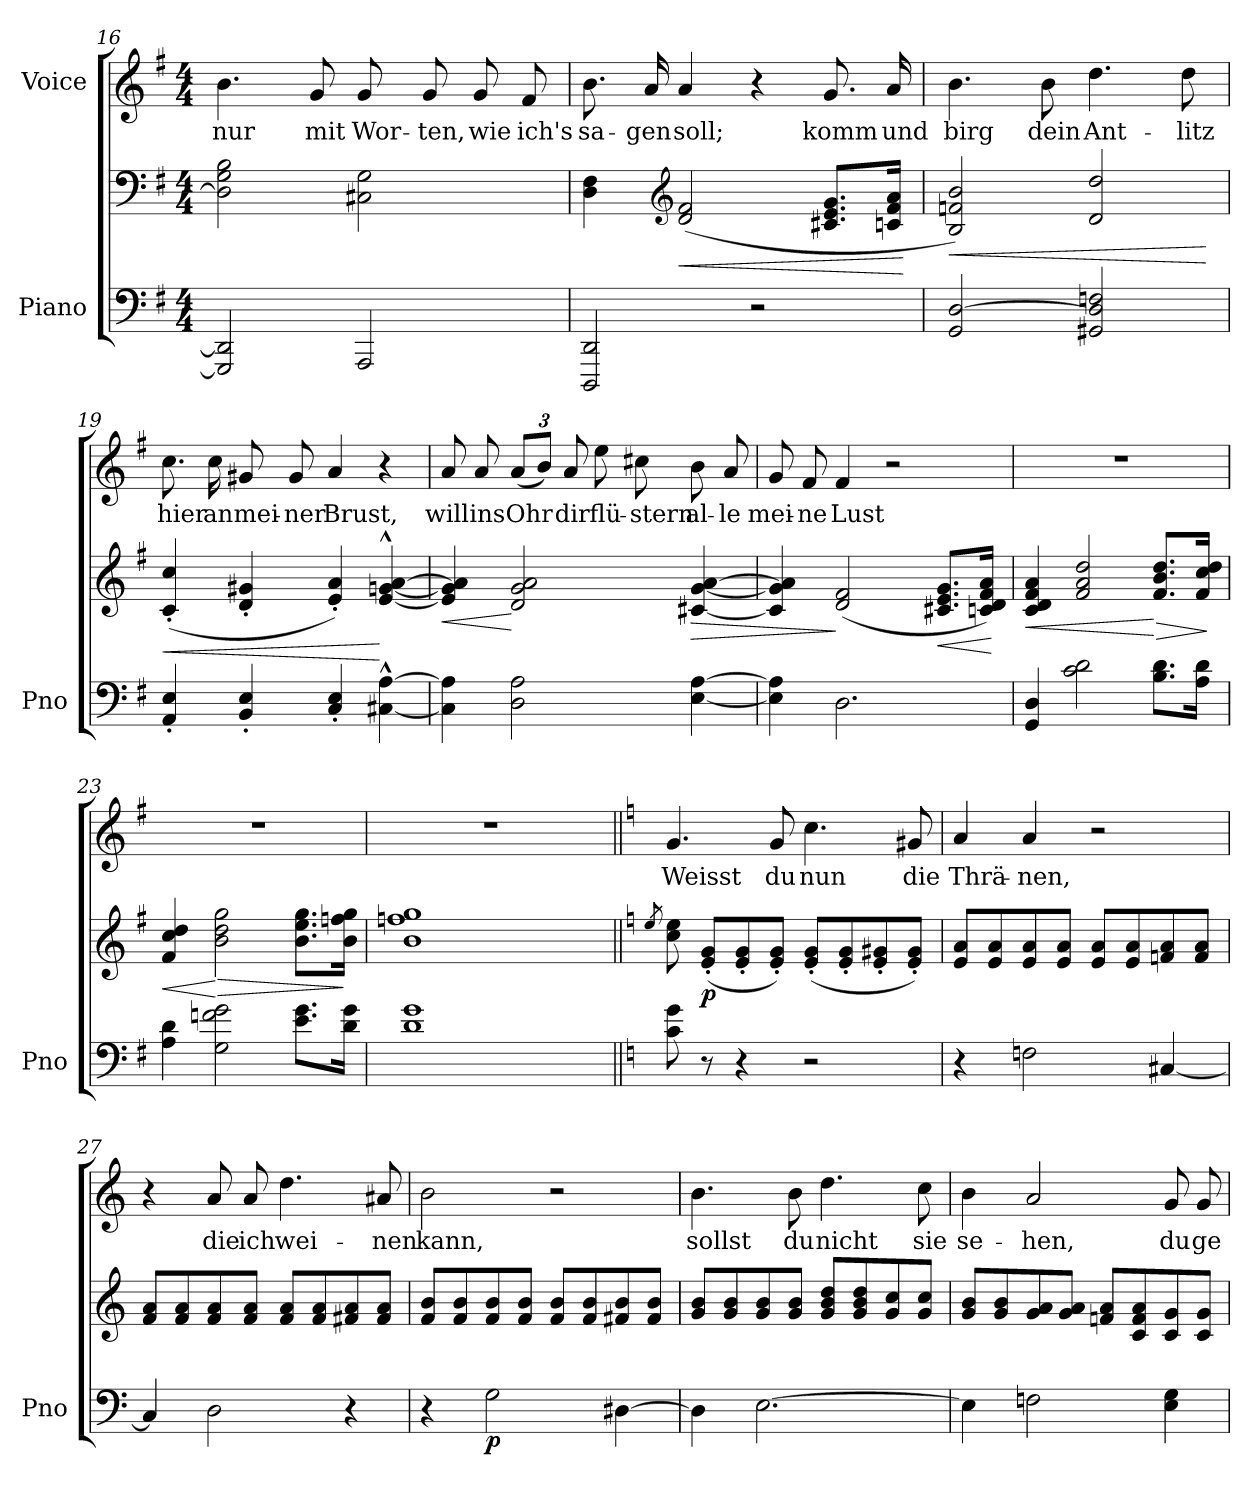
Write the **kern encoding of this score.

**kern	**kern	**dynam	**kern	**text
*part2	*part2	*part2	*part1	*part1
*staff3	*staff2	*staff2/3	*staff1	*staff1
*I"Piano	*	*	*I"Voice	*
*I'Pno	*	*	*	*
*clefF4	*clefF4	*	*clefG2	*
*k[f#]	*k[f#]	*	*k[f#]	*
*M4/4	*M4/4	*	*M4/4	*
=16	=16	=16	=16	=16
!	!	!	!	!LO:LY:b
2GGG/] 2DD/]	2D\] 2G\ 2B\	.	4.b\	nur
!	!	!	!	!LO:LY:b
.	.	.	8g/	mit
!	!	!	!	!LO:LY:b
2AAA/	2C#X\ 2G\	.	8g/	Wor-
!	!	!	!	!LO:LY:b
.	.	.	8g/	-ten,
!	!	!	!	!LO:LY:b
.	.	.	8g/	wie
!	!	!	!	!LO:LY:b
.	.	.	8f#/	ich's
!!LO:LB:g=z
=17	=17	=17	=17	=17
!	!	!	!	!LO:LY:b
2DDD/ 2DD/	4D\ 4F#\	.	8.b\	sa-
!	!	!	!	!LO:LY:b
.	.	.	16a/	-gen
*	*clefG2	*	*	*
!	!	!LO:HP:b	!	!LO:LY:b
.	(2d/ 2f#/	<	4a/	soll;
2r	.	.	4r	.
!	!	!	!	!LO:LY:b
.	8.c#X/ 8.e/ 8.g/L	.	8.g/	komm
!	!	!	!	!LO:LY:b
.	16cn/ 16f#/ 16a/Jk	.	16a/	und
.	.	[	.	.
=18	=18	=18	=18	=18
!	!	!LO:HP:b	!	!LO:LY:b
2GG/ [2D/	2B/ 2fn/ 2b/)	<	4.b\	birg
!	!	!	!	!LO:LY:b
.	.	.	8b\	dein
!	!	!	!	!LO:LY:b
2GG#X/ 2D/] 2Fn/	2d/ 2dd/	.	4.dd\	Ant-
!	!	!	!	!LO:LY:b
.	.	.	8dd\	-litz
.	.	[	.	.
=19	=19	=19	=19	=19
!	!	!LO:HP:b	!	!LO:LY:b
4AA/' 4E/'	(4c/' 4cc/'	<	8.cc\	hier
!	!	!	!	!LO:LY:b
.	.	.	16cc\	an
!	!	!	!	!LO:LY:b
4BB/' 4E/'	4d/' 4g#X/'	.	8g#X/	mei-
!	!	!	!	!LO:LY:b
.	.	.	8g#/	-ner
!	!	!	!	!LO:LY:b
4C/' 4E/'	4e/' 4a/')	.	4a/	Brust,
[4C#X\^^ [4A\^^	[4e/^^ [4gn/^^ [4a/^^	[	4r	.
=20	=20	=20	=20	=20
!	!	!LO:HP:b	!	!LO:LY:b
4C#\] 4A\]	4e/] 4g/] 4a/]	<	8a/	will
!	!	!	!	!LO:LY:b
.	.	.	8a/	ins
*	*	*	*Xbrackettup	*
!	!	!	!	!LO:LY:b
2D\ 2A\	2d/ 2g/ 2a/	[	(12a/L	Ohr
.	.	.	12b/J)	.
!	!	!	!	!LO:LY:b
.	.	.	12a/	dir
!	!	!	!	!LO:LY:b
.	.	.	8ee\	flü-
!	!	!	!	!LO:LY:b
.	.	.	8cc#X\	-stern
!	!	!LO:HP:b	!	!LO:LY:b
[4E\ [4A\	[4c#X/ [4g/ [4a/	>	8b\	al-
!	!	!	!	!LO:LY:b
.	.	.	8a/	-le
=21	=21	=21	=21	=21
!	!	!	!	!LO:LY:b
4E\] 4A\]	4c#/] 4g/] 4a/]	.	8g/	mei-
!	!	!	!	!LO:LY:b
.	.	.	8f#/	-ne
!	!	!	!	!LO:LY:b
2.D\	(2d/ 2f#/	]	4f#/	Lust
.	.	.	2r	.
!	!	!LO:HP:b	!	!
.	8.c#X/ 8.e/ 8.g/L	<	.	.
.	16cn/ 16d/ 16f#/ 16a/Jk)	.	.	.
.	.	[	.	.
!!LO:LB:g=z
=22	=22	=22	=22	=22
!	!	!LO:HP:b	!	!
4GG/ 4D/	4c/ 4d/ 4f#/ 4a/	<	1r	.
2c\ 2d\	2f#/ 2a/ 2dd/	.	.	.
!	!	!LO:HP:n=1:b	!	!
8.B\ 8.d\L	8.f#/ 8.b/ 8.dd/L	[ >	.	.
16A\ 16d\Jk	16f#/ 16cc/ 16dd/Jk	.	.	.
.	.	]	.	.
=23	=23	=23	=23	=23
!	!	!LO:HP:b	!	!
4A\ 4d\	4f#/ 4cc/ 4dd/	<	1r	.
!	!	!LO:HP:n=1:b	!	!
2G\ 2fn\ 2g\	2b\ 2dd\ 2gg\	[ >	.	.
8.e\ 8.g\L	8.b\ 8.ee\ 8.gg\L	.	.	.
16d\ 16g\Jk	16b\ 16ffn\ 16gg\Jk	]	.	.
=24	=24	=24	=24	=24
*	*^	*	*	*
1d 1g	1b 1ffn 1gg	4rcyy	.	1r	.
.	.	4rcyy	.	.	.
.	.	4rcyy	.	.	.
.	.	4rcyy	.	.	.
*	*v	*v	*	*	*
=25||	=25||	=25||	=25||	=25||
*k[]	*k[]	*	*k[]	*
.	8qee/	.	.	.
!	!	!	!	!LO:LY:b
8c\ 8g\	8cc\ 8ee\	.	4.g/	Weisst
!	!	!LO:DY:b	!	!
8r	(8e/' 8g/'L	p	.	.
4r	8e/' 8g/'	.	.	.
!	!	!	!	!LO:LY:b
.	8e/' 8g/'J)	.	8g/	du
!	!	!	!	!LO:LY:b
2r	(8e/' 8g/'L	.	4.cc\	nun
.	8e/' 8g/'	.	.	.
.	8e/' 8g#X/'	.	.	.
!	!	!	!	!LO:LY:b
.	8e/' 8g#/'J)	.	8g#X/	die
=26	=26	=26	=26	=26
!	!	!	!	!LO:LY:b
4r	8e/ 8a/L	.	4a/	Thrä-
.	8e/ 8a/	.	.	.
!	!	!	!	!LO:LY:b
2Fn\	8e/ 8a/	.	4a/	-nen,
.	8e/ 8a/J	.	.	.
.	8e/ 8a/L	.	2r	.
.	8e/ 8a/	.	.	.
[4C#X/	8fn/ 8a/	.	.	.
.	8f/ 8a/J	.	.	.
=27	=27	=27	=27	=27
4C#/]	8f/ 8a/L	.	4r	.
.	8f/ 8a/	.	.	.
!	!	!	!	!LO:LY:b
2D\	8f/ 8a/	.	8a/	die
!	!	!	!	!LO:LY:b
.	8f/ 8a/J	.	8a/	ich
!	!	!	!	!LO:LY:b
.	8f/ 8a/L	.	4.dd\	wei-
.	8f/ 8a/	.	.	.
4r	8f#X/ 8a/	.	.	.
!	!	!	!	!LO:LY:b
.	8f#/ 8a/J	.	8a#X/	-nen
=28	=28	=28	=28	=28
!	!	!	!	!LO:LY:b
4r	8f/ 8b/L	.	2b\	kann,
.	8f/ 8b/	.	.	.
!	!	!LO:DY:b=2	!	!
2G\	8f/ 8b/	p	.	.
.	8f/ 8b/J	.	.	.
.	8f/ 8b/L	.	2r	.
.	8f/ 8b/	.	.	.
[4D#X\	8f#X/ 8b/	.	.	.
.	8f#/ 8b/J	.	.	.
!!LO:PB:g=z
=29	=29	=29	=29	=29
!	!	!	!	!LO:LY:b
4D#\]	8g/ 8b/L	.	4.b\	sollst
.	8g/ 8b/	.	.	.
[2.E\	8g/ 8b/	.	.	.
!	!	!	!	!LO:LY:b
.	8g/ 8b/J	.	8b\	du
!	!	!	!	!LO:LY:b
.	8g/ 8b/ 8dd/L	.	4.dd\	nicht
.	8g/ 8b/ 8dd/	.	.	.
.	8g/ 8cc/	.	.	.
!	!	!	!	!LO:LY:b
.	8g/ 8cc/J	.	8cc\	sie
=30	=30	=30	=30	=30
!	!	!	!	!LO:LY:b
4E\]	8g/ 8b/L	.	4b\	se-
.	8g/ 8b/	.	.	.
!	!	!	!	!LO:LY:b
2Fn\	8g/ 8a/	.	2a/	-hen,
.	8g/ 8a/J	.	.	.
.	8fn/ 8a/L	.	.	.
.	8c/ 8f/ 8a/	.	.	.
!	!	!	!	!LO:LY:b
4E\ 4G\	8c/ 8g/	.	8g/	du
!	!	!	!	!LO:LY:b
.	8c/ 8g/J	.	8g/	ge-
=	=	=	=	=
*-	*-	*-	*-	*-
